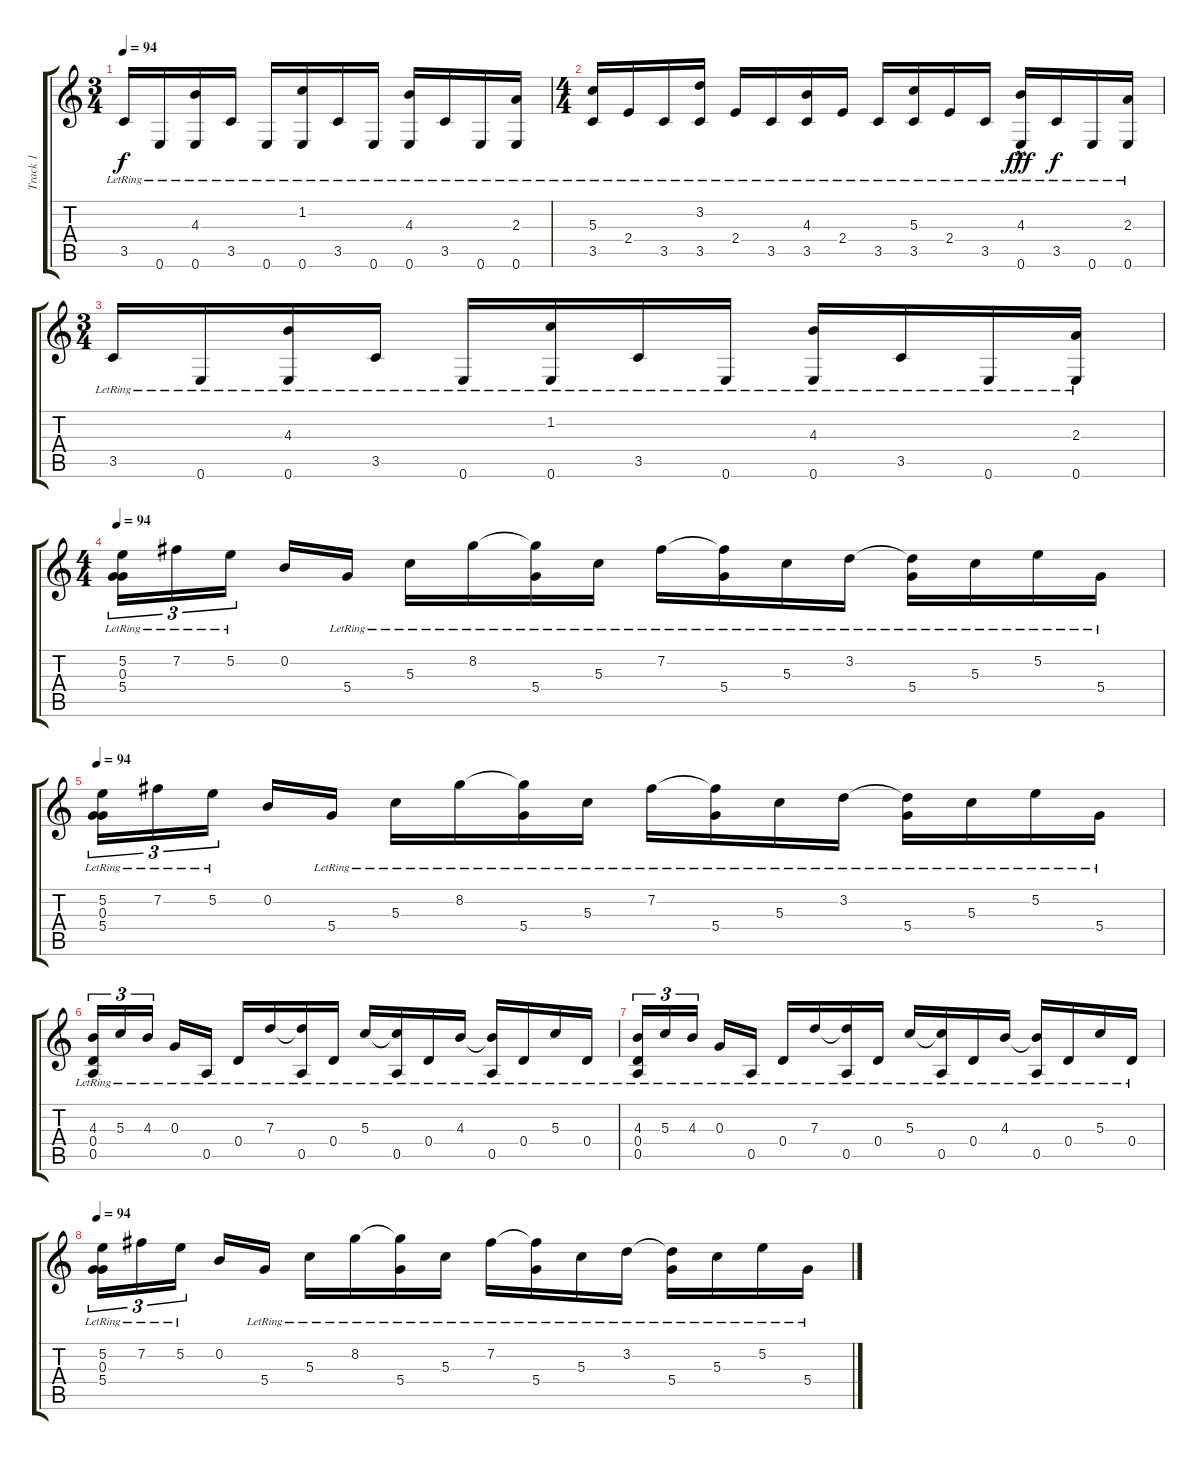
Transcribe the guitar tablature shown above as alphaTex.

\track ("Track 1" "Track 1") {instrument acousticguitarnylon}
\staff {score tabs}
\tuning (E4 B3 G3 D3 A2 E2) {hide}
\ts (3 4)
\tempo 94
\clef g2
\ks c
3.5{lr}.16{dy f} 0.6{lr}.16 (4.3 0.6{lr}).16 3.5{lr}.16 0.6{lr}.16 (1.2 0.6{lr}).16 3.5{lr}.16 0.6{lr}.16 (4.3 0.6{lr}).16 3.5{lr}.16 0.6{lr}.16 (2.3 0.6{lr}).16 |
\ts (4 4)
(5.3{lr} 3.5{lr}).16 2.4{lr}.16 3.5{lr}.16 (3.2 3.5{lr}).16 2.4{lr}.16 3.5{lr}.16 (4.3 3.5{lr}).16 2.4{lr}.16 3.5{lr}.16 (5.3{lr} 3.5{lr}).16 2.4{lr}.16 3.5{lr}.16 (4.3{lr} 0.6{hac}).16{dy fff} 3.5{lr}.16{dy f} 0.6{lr}.16 (2.3{lr} 0.6{lr}).16 |
\ts (3 4)
3.5{lr}.16 0.6{lr}.16 (4.3 0.6{lr}).16 3.5{lr}.16 0.6{lr}.16 (1.2 0.6{lr}).16 3.5{lr}.16 0.6{lr}.16 (4.3 0.6{lr}).16 3.5{lr}.16 0.6{lr}.16 (2.3 0.6{lr}).16 |
\ts (4 4)
\tempo 94
(5.2{lr} 0.3{lr} 5.4{lr}).16{tu (3 2)} 7.2{lr}.16{tu (3 2)} 5.2{lr}.16{tu (3 2) beam splitsecondary} 0.2.16 5.4{lr}.16 5.3{lr}.16 8.2{lr}.16 (8.2{t} 5.4{lr}).16 5.3{lr}.16 7.2{lr}.16 (7.2{t} 5.4{lr}).16 5.3{lr}.16 3.2{lr}.16 (3.2{t} 5.4{lr}).16 5.3{lr}.16 5.2{lr}.16 5.4{lr}.16 |
\tempo 94
(5.2{lr} 0.3{lr} 5.4{lr}).16{tu (3 2)} 7.2{lr}.16{tu (3 2)} 5.2{lr}.16{tu (3 2) beam splitsecondary} 0.2.16 5.4{lr}.16 5.3{lr}.16 8.2{lr}.16 (8.2{t} 5.4{lr}).16 5.3{lr}.16 7.2{lr}.16 (7.2{t} 5.4{lr}).16 5.3{lr}.16 3.2{lr}.16 (3.2{t} 5.4{lr}).16 5.3{lr}.16 5.2{lr}.16 5.4{lr}.16 |
(4.3{lr} 0.4{lr} 0.5{lr}).16{tu (3 2)} 5.3{lr}.16{tu (3 2)} 4.3{lr}.16{tu (3 2) beam splitsecondary} 0.3{lr}.16 0.5{lr}.16 0.4{lr}.16 7.3{lr}.16 (7.3{t} 0.5{lr}).16 0.4{lr}.16 5.3{lr}.16 (5.3{t} 0.5{lr}).16 0.4{lr}.16 4.3{lr}.16 (4.3{t} 0.5{lr}).16 0.4{lr}.16 5.3{lr}.16 0.4{lr}.16 |
(4.3{lr} 0.4{lr} 0.5{lr}).16{tu (3 2)} 5.3{lr}.16{tu (3 2)} 4.3{lr}.16{tu (3 2) beam splitsecondary} 0.3{lr}.16 0.5{lr}.16 0.4{lr}.16 7.3{lr}.16 (7.3{t} 0.5{lr}).16 0.4{lr}.16 5.3{lr}.16 (5.3{t} 0.5{lr}).16 0.4{lr}.16 4.3{lr}.16 (4.3{t} 0.5{lr}).16 0.4{lr}.16 5.3{lr}.16 0.4{lr}.16 |
\tempo 94
(5.2{lr} 0.3{lr} 5.4{lr}).16{tu (3 2)} 7.2{lr}.16{tu (3 2)} 5.2{lr}.16{tu (3 2) beam splitsecondary} 0.2.16 5.4{lr}.16 5.3{lr}.16 8.2{lr}.16 (8.2{t} 5.4{lr}).16 5.3{lr}.16 7.2{lr}.16 (7.2{t} 5.4{lr}).16 5.3{lr}.16 3.2{lr}.16 (3.2{t} 5.4{lr}).16 5.3{lr}.16 5.2{lr}.16 5.4{lr}.16
